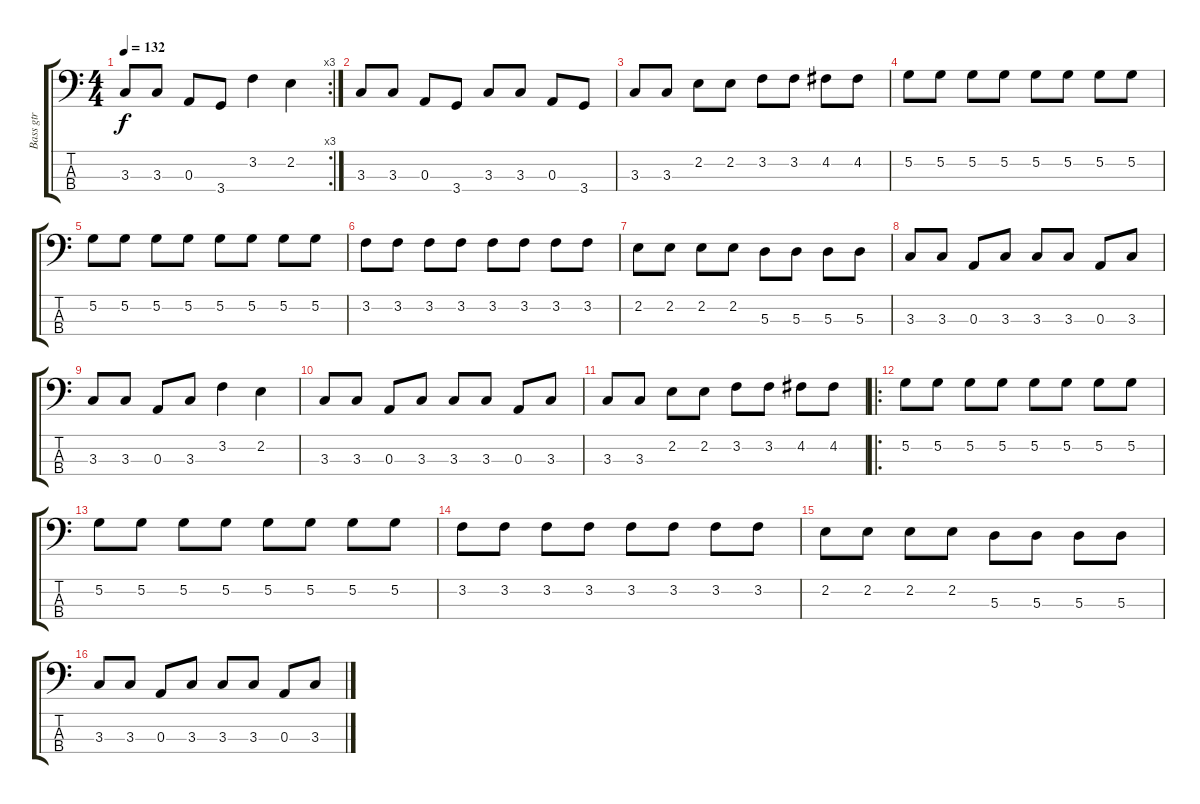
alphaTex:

\track ("Bass gtr" "Bass gtr") {instrument electricbassfinger}
\staff {score tabs}
\tuning (G2 D2 A1 E1) {hide}
\rc 3
\ts (4 4)
\tempo 132
\clef f4
\ks c
3.3.8{dy f} 3.3.8 0.3.8 3.4.8 3.2.4 2.2.4 |
3.3.8 3.3.8 0.3.8 3.4.8 3.3.8 3.3.8 0.3.8 3.4.8 |
3.3.8 3.3.8 2.2.8 2.2.8 3.2.8 3.2.8 4.2.8 4.2.8 |
5.2.8 5.2.8 5.2.8 5.2.8 5.2.8 5.2.8 5.2.8 5.2.8 |
5.2.8 5.2.8 5.2.8 5.2.8 5.2.8 5.2.8 5.2.8 5.2.8 |
3.2.8 3.2.8 3.2.8 3.2.8 3.2.8 3.2.8 3.2.8 3.2.8 |
2.2.8 2.2.8 2.2.8 2.2.8 5.3.8 5.3.8 5.3.8 5.3.8 |
3.3.8 3.3.8 0.3.8 3.3.8 3.3.8 3.3.8 0.3.8 3.3.8 |
3.3.8 3.3.8 0.3.8 3.3.8 3.2.4 2.2.4 |
3.3.8 3.3.8 0.3.8 3.3.8 3.3.8 3.3.8 0.3.8 3.3.8 |
3.3.8 3.3.8 2.2.8 2.2.8 3.2.8 3.2.8 4.2.8 4.2.8 |
\ro
5.2.8 5.2.8 5.2.8 5.2.8 5.2.8 5.2.8 5.2.8 5.2.8 |
5.2.8 5.2.8 5.2.8 5.2.8 5.2.8 5.2.8 5.2.8 5.2.8 |
3.2.8 3.2.8 3.2.8 3.2.8 3.2.8 3.2.8 3.2.8 3.2.8 |
2.2.8 2.2.8 2.2.8 2.2.8 5.3.8 5.3.8 5.3.8 5.3.8 |
3.3.8 3.3.8 0.3.8 3.3.8 3.3.8 3.3.8 0.3.8 3.3.8
